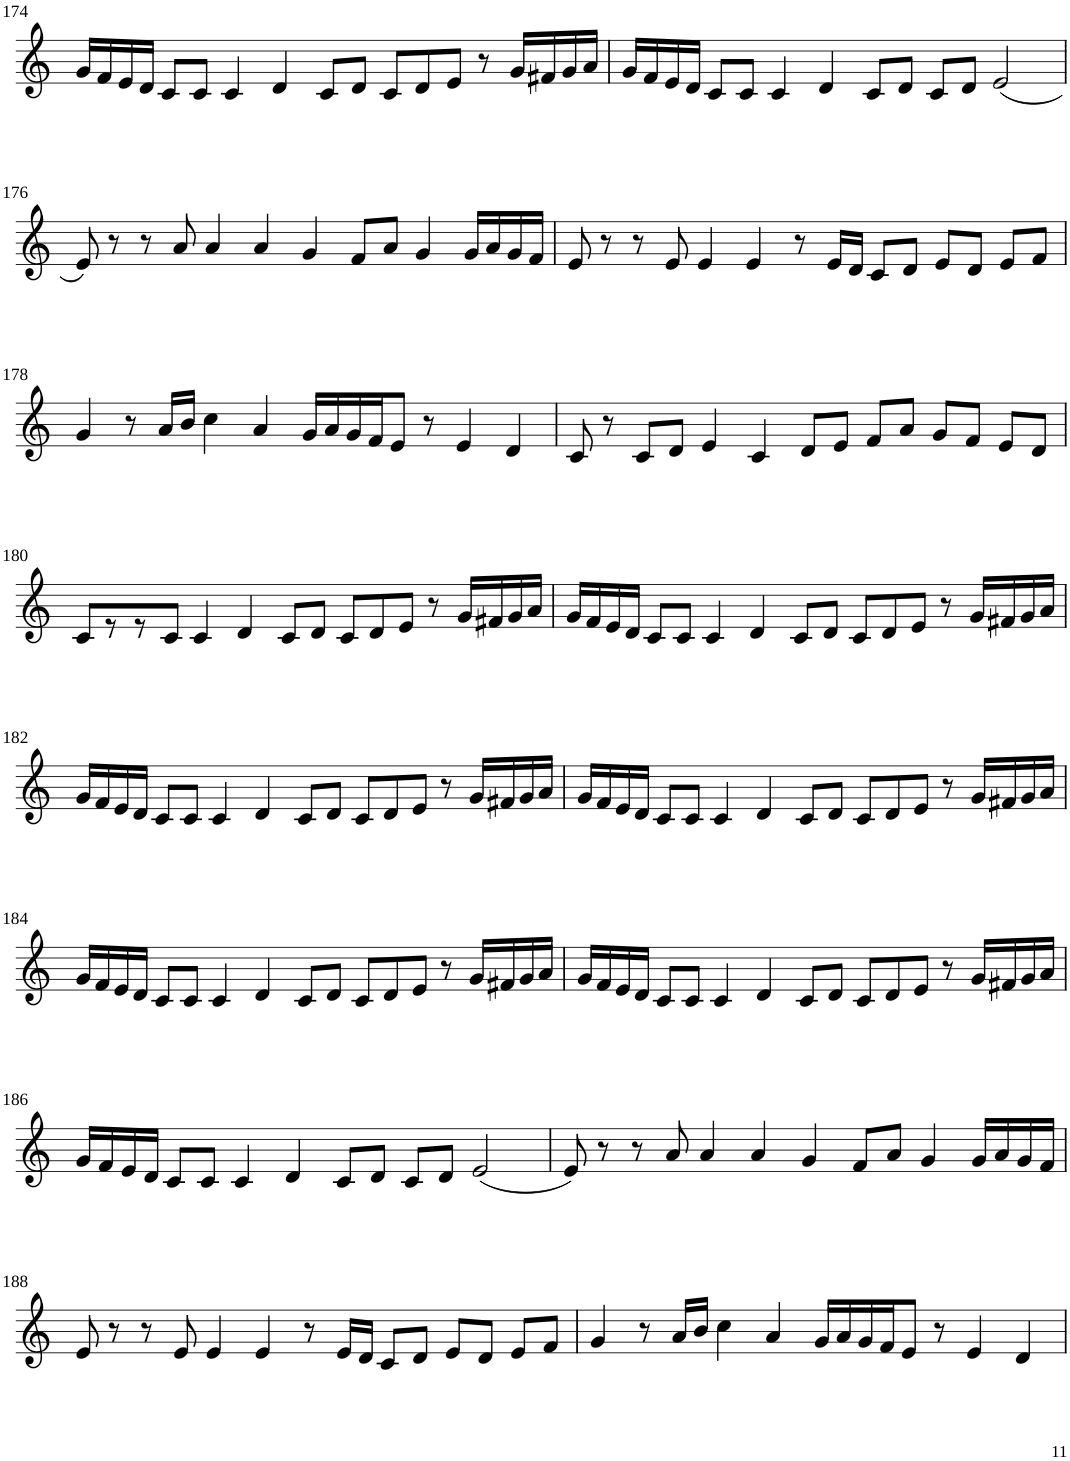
**kern
*part1
*staff1
*I"Violin
!!LO:PB:g=z
*clefG2
*k[]
*M8/4
=174
16g/LL
16f/
16e/
16d/JJ
8c/L
8c/J
4c/
4d/
8c/L
8d/J
8c/L
8d/
8e/J
8r
16g/LL
16f#X/
16g/
16a/JJ
=175
16g/LL
16f/
16e/
16d/JJ
8c/L
8c/J
4c/
4d/
8c/L
8d/J
8c/L
8d/J
(2e/
!!LO:LB:g=z
=176
8e/)
8r
8r
8a/
4a/
4a/
4g/
8f/L
8a/J
4g/
16g/LL
16a/
16g/
16f/JJ
=177
8e/
8r
8r
8e/
4e/
4e/
8r
16e/LL
16d/JJ
8c/L
8d/J
8e/L
8d/J
8e/L
8f/J
!!LO:LB:g=z
=178
4g/
8r
16a/LL
16b/JJ
4cc\
4a/
16g/LL
16a/
16g/
16f/J
8e/J
8r
4e/
4d/
=179
8c/
8r
8c/L
8d/J
4e/
4c/
8d/L
8e/J
8f/L
8a/J
8g/L
8f/J
8e/L
8d/J
!!LO:LB:g=z
=180
8c/L
8r
8r
8c/J
4c/
4d/
8c/L
8d/J
8c/L
8d/
8e/J
8r
16g/LL
16f#X/
16g/
16a/JJ
=181
16g/LL
16f/
16e/
16d/JJ
8c/L
8c/J
4c/
4d/
8c/L
8d/J
8c/L
8d/
8e/J
8r
16g/LL
16f#X/
16g/
16a/JJ
!!LO:LB:g=z
=182
16g/LL
16f/
16e/
16d/JJ
8c/L
8c/J
4c/
4d/
8c/L
8d/J
8c/L
8d/
8e/J
8r
16g/LL
16f#X/
16g/
16a/JJ
=183
16g/LL
16f/
16e/
16d/JJ
8c/L
8c/J
4c/
4d/
8c/L
8d/J
8c/L
8d/
8e/J
8r
16g/LL
16f#X/
16g/
16a/JJ
!!LO:LB:g=z
=184
16g/LL
16f/
16e/
16d/JJ
8c/L
8c/J
4c/
4d/
8c/L
8d/J
8c/L
8d/
8e/J
8r
16g/LL
16f#X/
16g/
16a/JJ
=185
16g/LL
16f/
16e/
16d/JJ
8c/L
8c/J
4c/
4d/
8c/L
8d/J
8c/L
8d/
8e/J
8r
16g/LL
16f#X/
16g/
16a/JJ
!!LO:LB:g=z
=186
16g/LL
16f/
16e/
16d/JJ
8c/L
8c/J
4c/
4d/
8c/L
8d/J
8c/L
8d/J
(2e/
=187
8e/)
8r
8r
8a/
4a/
4a/
4g/
8f/L
8a/J
4g/
16g/LL
16a/
16g/
16f/JJ
!!LO:LB:g=z
=188
8e/
8r
8r
8e/
4e/
4e/
8r
16e/LL
16d/JJ
8c/L
8d/J
8e/L
8d/J
8e/L
8f/J
=189
4g/
8r
16a/LL
16b/JJ
4cc\
4a/
16g/LL
16a/
16g/
16f/J
8e/J
8r
4e/
4d/
=
*-
